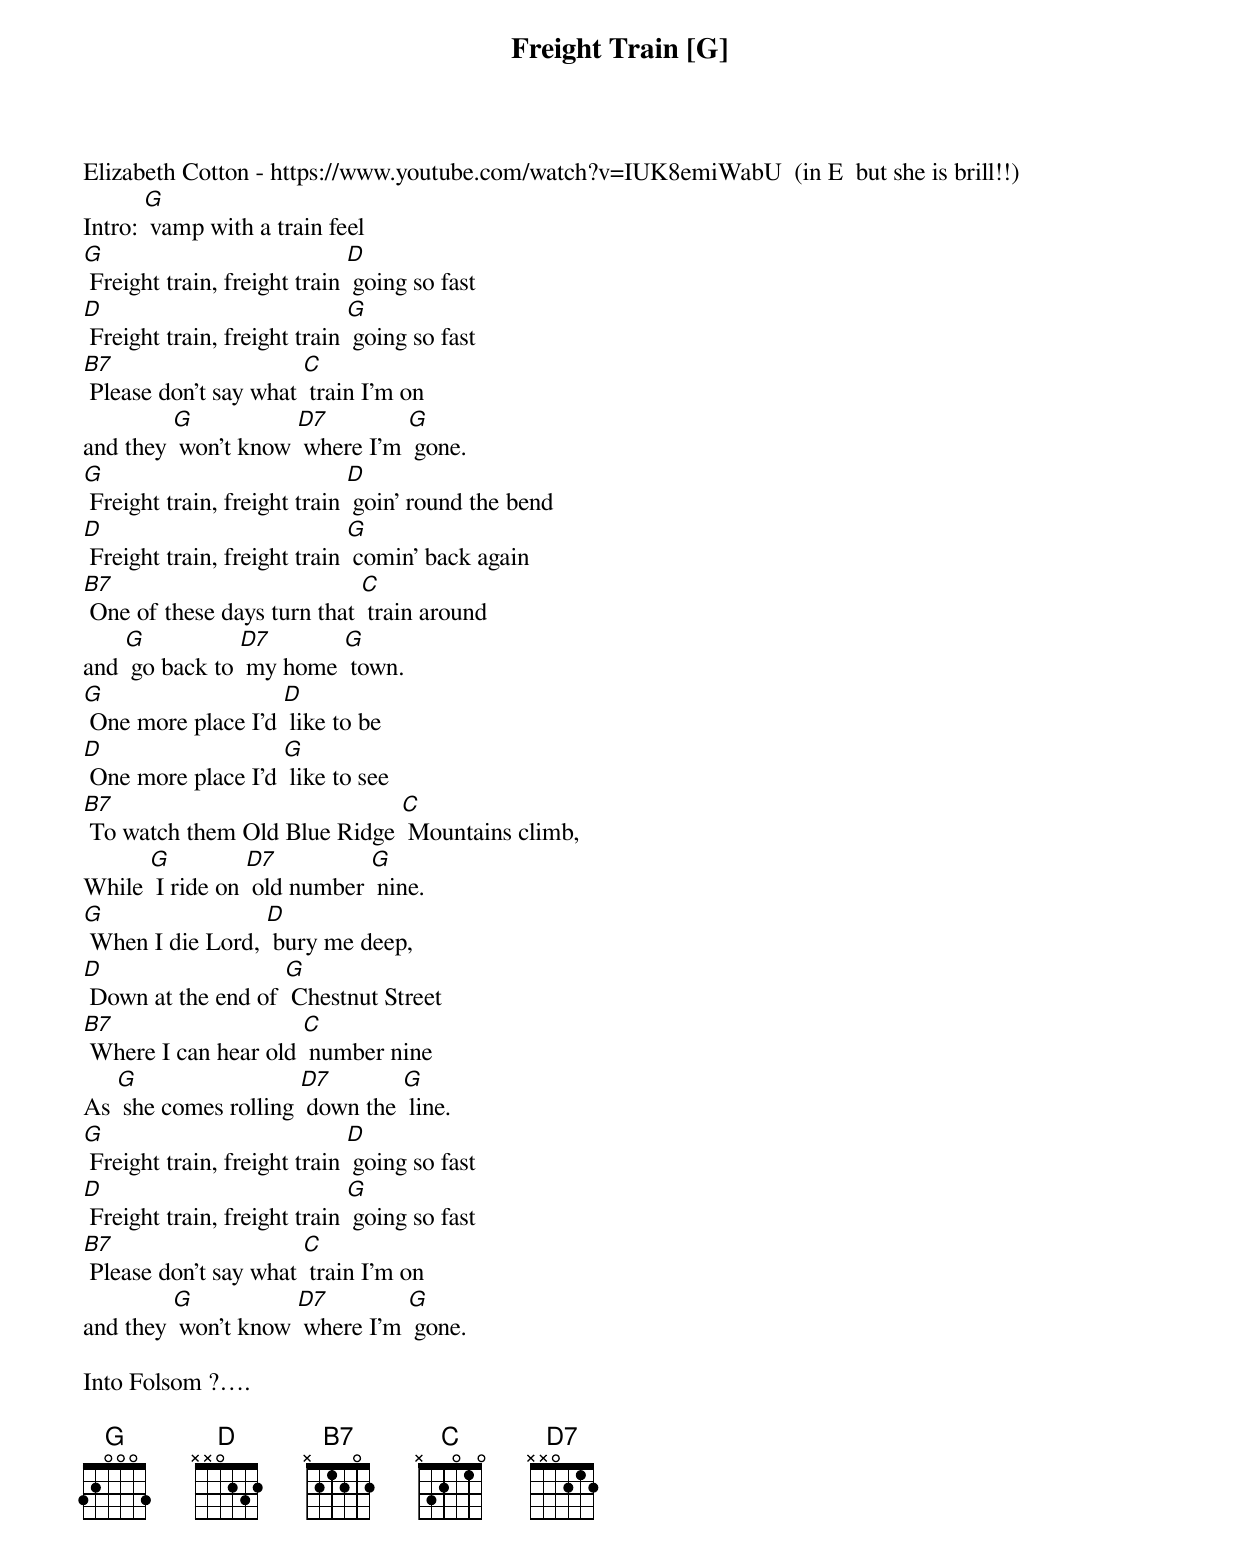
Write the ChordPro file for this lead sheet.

{t: Freight Train [G] }
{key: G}
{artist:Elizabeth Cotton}
Elizabeth Cotton - https://www.youtube.com/watch?v=IUK8emiWabU  (in E  but she is brill!!)
{c: }
Intro: [G] vamp with a train feel
{c: }
[G] Freight train, freight train [D] going so fast
[D] Freight train, freight train [G] going so fast
[B7] Please don't say what [C] train I'm on
and they [G] won't know [D7] where I'm [G] gone.
{c: }
[G] Freight train, freight train [D] goin’ round the bend
[D] Freight train, freight train [G] comin’ back again
[B7] One of these days turn that [C] train around
and [G] go back to [D7] my home [G] town.
{c: }
[G] One more place I’d [D] like to be
[D] One more place I’d [G] like to see
[B7] To watch them Old Blue Ridge [C] Mountains climb,
While [G] I ride on [D7] old number [G] nine.
{c: }
[G] When I die Lord, [D] bury me deep,
[D] Down at the end of [G] Chestnut Street
[B7] Where I can hear old [C] number nine
As [G] she comes rolling [D7] down the [G] line.
{c: }
[G] Freight train, freight train [D] going so fast
[D] Freight train, freight train [G] going so fast
[B7] Please don't say what [C] train I'm on
and they [G] won't know [D7] where I'm [G] gone.
{c: }

Into Folsom ?….
{c: }

{c: }
